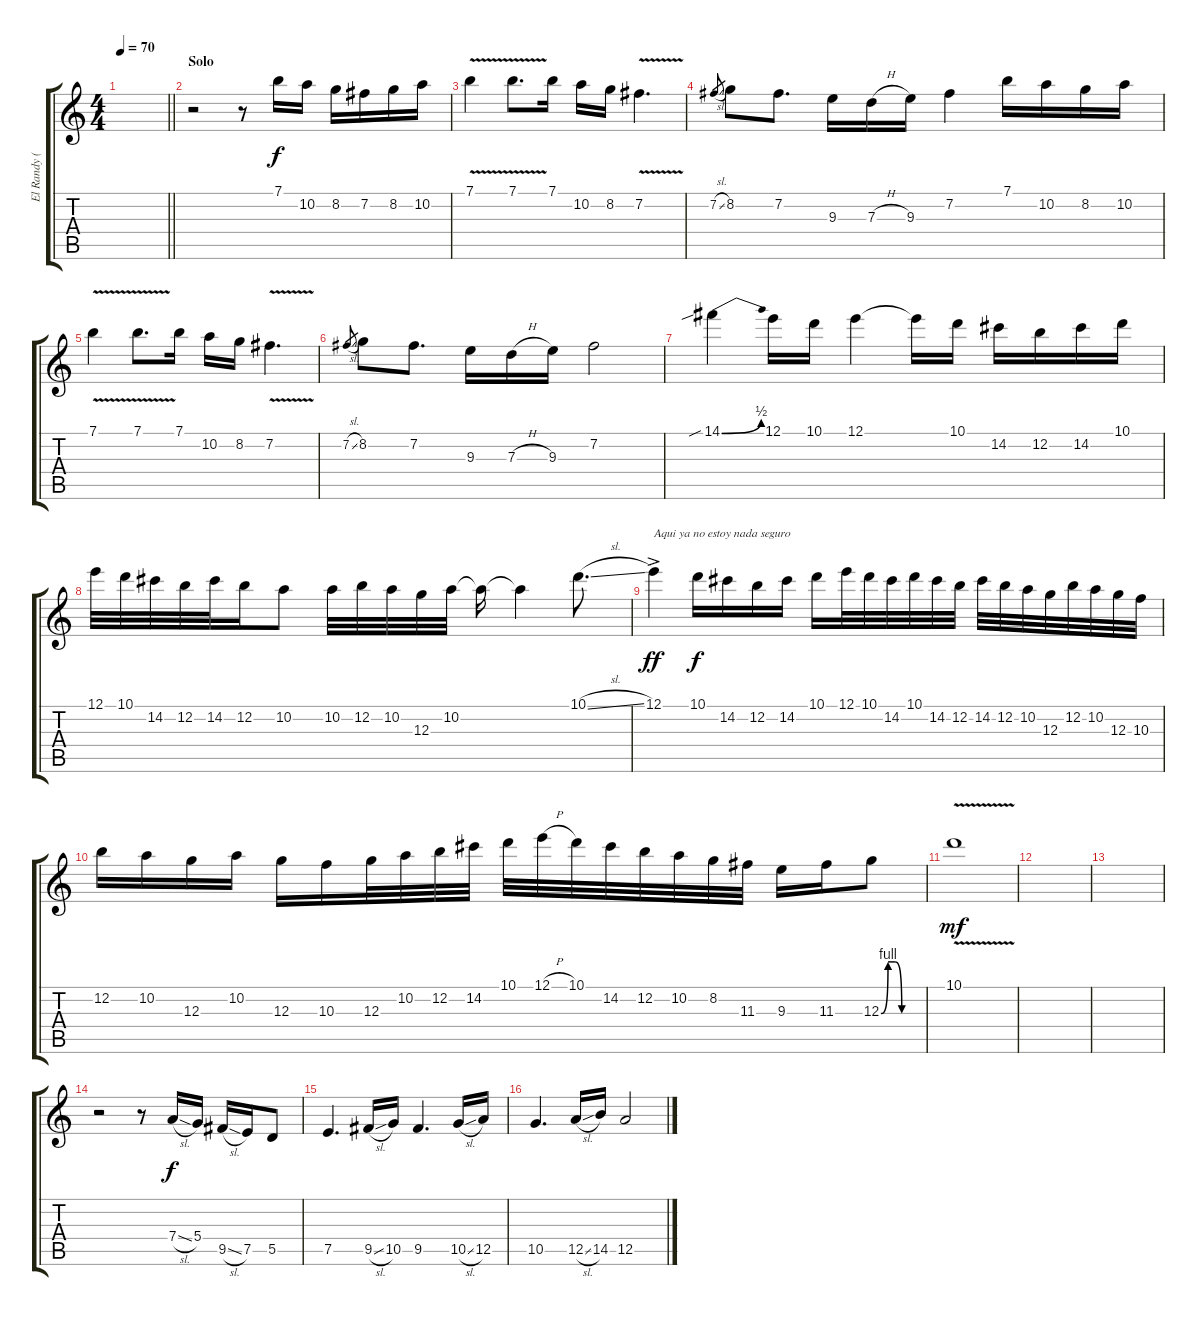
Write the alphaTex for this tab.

\track ("El Randy (otra vez)" "El Randy (") {instrument overdrivenguitar}
\staff {score tabs}
\tuning (E4 B3 G3 D3 A2 E2) {hide}
\ts (4 4)
\tempo 70
\clef g2
\barLineRight lightlight
\ks c
|
\section ("" "Solo")
r.2 r.8 7.1.16 10.2.16 8.2.16 7.2.16 8.2.16 10.2.16 |
7.1{v}.4 7.1{v}.8{d} 7.1.16 10.2.16 8.2.16 7.2{v}.4{d} |
7.2{sl}.8{gr} 8.2.8 7.2.8{d} 9.3.16 7.3{h}.16 9.3.16 7.2.4 7.1.16 10.2.16 8.2.16 10.2.16 |
7.1{v}.4 7.1{v}.8{d} 7.1.16 10.2.16 8.2.16 7.2{v}.4{d} |
7.2{sl}.8{gr} 8.2.8 7.2.8{d} 9.3.16 7.3{h}.16 9.3.16 7.2.2 |
14.1{be (bend 0 0 60 2) sib}.4 12.1.16 10.1.16 12.1.4 12.1{t}.16 10.1.16 14.2.16 12.2.16 14.2.16 10.1.16 |
12.1.32 10.1.32 14.2.32 12.2.32 14.2.32 12.2.16 10.2.8 10.2.32 12.2.32 10.2.32 12.3.32 10.2.32 10.2{t}.16 10.2{t}.4 10.1{sl}.8{d} |
12.1{ac}.4{txt "Aqui ya no estoy nada seguro" dy ff} 10.1.16{dy f} 14.2.16 12.2.16 14.2.16 10.1.16 12.1.32 10.1.32 14.2.32 10.1.32 14.2.32 12.2.32 14.2.32 12.2.32 10.2.32 12.3.32 12.2.32 10.2.32 12.3.32 10.3.32 |
12.2.16 10.2.16 12.3.16 10.2.16 12.3.16 10.3.16 12.3.32 10.2.32 12.2.32 14.2.32 10.1.32 12.1{h}.32 10.1.32 14.2.32 12.2.32 10.2.32 8.2.32 11.3.32 9.3.16 11.3.16 12.3{be (custom 0 0 10 4 20 4 30 0 60 0)}.8 |
10.1{v}.1{dy mf} |
|
|
r.2 r.8 7.4{sl}.16{dy f} 5.4.16 9.5{sl}.16 7.5.16 5.5.8 |
7.5.4{d} 9.5{sl}.16 10.5.16 9.5.4{d} 10.5{sl}.16 12.5.16 |
10.5.4{d} 12.5{sl}.16 14.5.16 12.5{sl}.2
